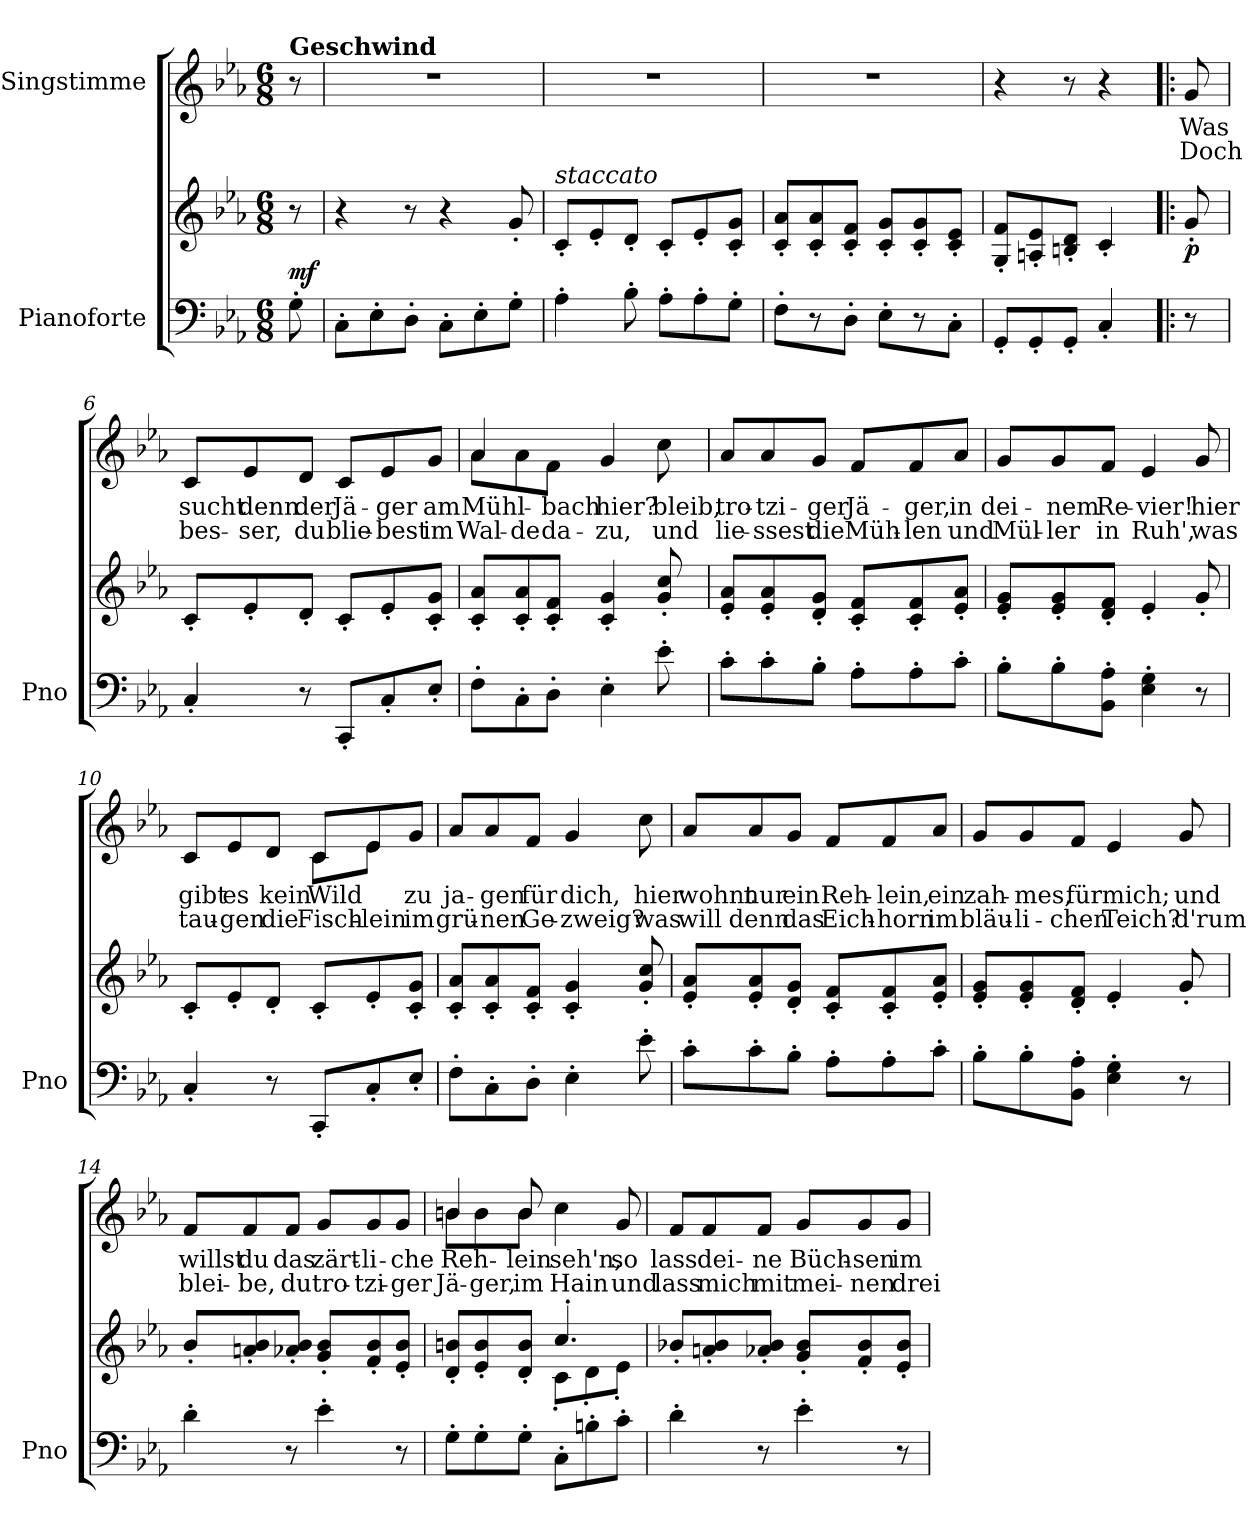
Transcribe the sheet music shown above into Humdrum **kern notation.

**kern	**kern	**dynam	**kern	**text	**text
*part2	*part2	*part2	*part1	*part1	*part1
*staff3	*staff2	*staff2/3	*staff1	*staff1	*staff1
*I"Pianoforte	*	*	*I"Singstimme	*	*
*I'Pno	*	*	*	*	*
*clefF4	*clefG2	*	*clefG2	*	*
*k[b-e-a-]	*k[b-e-a-]	*	*k[b-e-a-]	*	*
*M6/8	*M6/8	*	*M6/8	*	*
*MM130	*MM130	*	*MM130	*	*
=	=	=	=	=	=
!	!	!	!LO:TX:a:B:t=Geschwind	!	!
!	!	!LO:DY:a=2	!	!	!
8G'\	8r	mf	8r	.	.
=1	=1	=1	=1	=1	=1
8C'\L	4r	.	2.r	.	.
8E-'\	.	.	.	.	.
8D'\J	8r	.	.	.	.
8C'\L	4r	.	.	.	.
8E-'\	.	.	.	.	.
8G'\J	8g'/	.	.	.	.
=2	=2	=2	=2	=2	=2
!	!LO:TX:a:i:t=staccato	!	!	!	!
4A-'\	8c'/L	.	2.r	.	.
.	8e-'/	.	.	.	.
8B-'\	8d'/J	.	.	.	.
8A-'\L	8c'/L	.	.	.	.
8A-'\	8e-'/	.	.	.	.
8G'\J	8c/' 8g/'J	.	.	.	.
=3	=3	=3	=3	=3	=3
8F'\L	8c/' 8a-/'L	.	2.r	.	.
8r	8c/' 8a-/'	.	.	.	.
8D'\J	8c/' 8f/'J	.	.	.	.
8E-'\L	8c/' 8g/'L	.	.	.	.
8r	8c/' 8g/'	.	.	.	.
8C'\J	8c/' 8e-/'J	.	.	.	.
=4	=4	=4	=4	=4	=4
8GG'/L	8G/' 8f/'L	.	4r	.	.
8GG'/	8An/' 8e-/'	.	.	.	.
8GG'/J	8Bn/' 8d/'J	.	8r	.	.
4C'/	4c'/	.	4r	.	.
!!LO:LB:g=z
=5!|:	=5!|:	=5!|:	=5!|:	=5!|:	=5!|:
!	!	!LO:DY:b	!	!LO:LY:b	!LO:LY:b
8r	8g'/	p	8g/	Was	Doch
=6	=6	=6	=6	=6	=6
!	!	!	!	!LO:LY:b	!LO:LY:b
4C'/	8c'/L	.	8c/L	sucht	bes-
!	!	!	!	!LO:LY:b	!LO:LY:b
.	8e-'/	.	8e-/	denn	-ser,
!	!	!	!	!LO:LY:b	!LO:LY:b
8r	8d'/J	.	8d/J	der	du
!	!	!	!	!LO:LY:b	!LO:LY:b
8CC'/L	8c'/L	.	8c/L	Jä-	blie-
!	!	!	!	!LO:LY:b	!LO:LY:b
8C'/	8e-'/	.	8e-/	-ger	-best
!	!	!	!	!LO:LY:b	!LO:LY:b
8E-'/J	8c/' 8g/'J	.	8g/J	am	im
=7	=7	=7	=7	=7	=7
!	!	!	!	!LO:LY:b	!LO:LY:b
*	*	*	*^	*	*
8F'\L	8c/' 8a-/'L	.	8a-\L	4a-/	Mühl-	Wal-
!	!	!	!	!	!	!LO:LY:b
8C'\	8c/' 8a-/'	.	8a-\	.	.	-de
!	!	!	!	!	!LO:LY:b	!LO:LY:b
8D'\J	8c/' 8f/'J	.	8f\J	2ryy	-bach	da-
!	!	!	!	!	!LO:LY:b	!LO:LY:b
4E-'\	4c/' 4g/'	.	4g/	.	hier?	-zu,
!	!	!	!	!	!LO:LY:b	!LO:LY:b
8e-'\	8g/' 8cc/'	.	8cc\	.	bleib,	und
*	*	*	*v	*v	*	*
=8	=8	=8	=8	=8	=8
!	!	!	!	!LO:LY:b	!LO:LY:b
8c'\L	8e-/' 8a-/'L	.	8a-/L	tro-	lie-
!	!	!	!	!LO:LY:b	!LO:LY:b
8c'\	8e-/' 8a-/'	.	8a-/	-tzi-	-ssest
!	!	!	!	!LO:LY:b	!LO:LY:b
8B-'\J	8d/' 8g/'J	.	8g/J	-ger	die
!	!	!	!	!LO:LY:b	!LO:LY:b
8A-'\L	8c/' 8f/'L	.	8f/L	Jä-	Müh-
!	!	!	!	!LO:LY:b	!LO:LY:b
8A-'\	8c/' 8f/'	.	8f/	-ger,	-len
!	!	!	!	!LO:LY:b	!LO:LY:b
8c'\J	8e-/' 8a-/'J	.	8a-/J	in	und
!!LO:LB:g=z
=9	=9	=9	=9	=9	=9
!	!	!	!	!LO:LY:b	!LO:LY:b
8B-'\L	8e-/' 8g/'L	.	8g/L	dei-	Mül-
!	!	!	!	!LO:LY:b	!LO:LY:b
8B-'\	8e-/' 8g/'	.	8g/	-nem	-ler
!	!	!	!	!LO:LY:b	!LO:LY:b
8BB-\' 8A-\'J	8d/' 8f/'J	.	8f/J	Re-	in
!	!	!	!	!LO:LY:b	!LO:LY:b
4E-\' 4G\'	4e-'/	.	4e-/	-vier!	Ruh',
!	!	!	!	!LO:LY:b	!LO:LY:b
8r	8g'/	.	8g/	hier	was
=10	=10	=10	=10	=10	=10
!	!	!	!	!LO:LY:b	!LO:LY:b
*	*	*	*^	*	*
4C'/	8c'/L	.	8c/L	4.ryy	gibt	tau-
!	!	!	!	!	!LO:LY:b	!LO:LY:b
.	8e-'/	.	8e-/	.	es	-gen
!	!	!	!	!	!LO:LY:b	!LO:LY:b
8r	8d'/J	.	8d/J	.	kein	die
!	!	!	!	!	!LO:LY:b	!LO:LY:b
8CC'/L	8c'/L	.	8c/L	8c\L	Wild	Fisch-
!	!	!	!	!	!	!LO:LY:b
8C'/	8e-'/	.	8e-/	8e-\J	.	-lein
!	!	!	!	!	!LO:LY:b	!LO:LY:b
8E-'/J	8c/' 8g/'J	.	8g/J	8ryy	zu	im
=11	=11	=11	=11	=11	=11	=11
!	!	!	!	!	!LO:LY:b	!LO:LY:b
*	*	*	*v	*v	*	*
8F'\L	8c/' 8a-/'L	.	8a-/L	ja-	grü-
!	!	!	!	!LO:LY:b	!LO:LY:b
8C'\	8c/' 8a-/'	.	8a-/	-gen	-nen
!	!	!	!	!LO:LY:b	!LO:LY:b
8D'\J	8c/' 8f/'J	.	8f/J	für	Ge-
!	!	!	!	!LO:LY:b	!LO:LY:b
4E-'\	4c/' 4g/'	.	4g/	dich,	-zweig?
!	!	!	!	!LO:LY:b	!LO:LY:b
8e-'\	8g/' 8cc/'	.	8cc\	hier	was
=12	=12	=12	=12	=12	=12
!	!	!	!	!LO:LY:b	!LO:LY:b
8c'\L	8e-/' 8a-/'L	.	8a-/L	wohnt	will
!	!	!	!	!LO:LY:b	!LO:LY:b
8c'\	8e-/' 8a-/'	.	8a-/	nur	denn
!	!	!	!	!LO:LY:b	!LO:LY:b
8B-'\J	8d/' 8g/'J	.	8g/J	ein	das
!	!	!	!	!LO:LY:b	!LO:LY:b
8A-'\L	8c/' 8f/'L	.	8f/L	Reh-	Eich-
!	!	!	!	!LO:LY:b	!LO:LY:b
8A-'\	8c/' 8f/'	.	8f/	-lein,	-horn
!	!	!	!	!LO:LY:b	!LO:LY:b
8c'\J	8e-/' 8a-/'J	.	8a-/J	ein	im
!!LO:LB:g=z
=13	=13	=13	=13	=13	=13
!	!	!	!	!LO:LY:b	!LO:LY:b
8B-'\L	8e-/' 8g/'L	.	8g/L	zah-	bläu-
!	!	!	!	!LO:LY:b	!LO:LY:b
8B-'\	8e-/' 8g/'	.	8g/	-mes,	-li-
!	!	!	!	!LO:LY:b	!LO:LY:b
8BB-\' 8A-\'J	8d/' 8f/'J	.	8f/J	für	-chen
!	!	!	!	!LO:LY:b	!LO:LY:b
4E-\' 4G\'	4e-'/	.	4e-/	mich;	Teich?
!	!	!	!	!LO:LY:b	!LO:LY:b
8r	8g'/	.	8g/	und	d'rum
=14	=14	=14	=14	=14	=14
!	!	!	!	!LO:LY:b	!LO:LY:b
4d'\	8b-'/L	.	8f/L	willst	blei-
!	!	!	!	!LO:LY:b	!LO:LY:b
.	8an/' 8b-/'	.	8f/	du	-be,
!	!	!	!	!LO:LY:b	!LO:LY:b
8r	8a-X/' 8b-/'J	.	8f/J	das	du
!	!	!	!	!LO:LY:b	!LO:LY:b
4e-'\	8g/' 8b-/'L	.	8g/L	zärt-	tro-
!	!	!	!	!LO:LY:b	!LO:LY:b
.	8f/' 8b-/'	.	8g/	-li-	-tzi-
!	!	!	!	!LO:LY:b	!LO:LY:b
8r	8e-/' 8b-/'J	.	8g/J	-che	-ger
=15	=15	=15	=15	=15	=15
*	*^	*	*	*	*
!	!	!	!	!	!LO:LY:b	!LO:LY:b
*	*	*	*	*^	*	*
8G'\L	8d/' 8bn/'L	4.ryy	.	8bn\L	4b/	Reh-	Jä-
!	!	!	!	!	!	!	!LO:LY:b
8G'\	8e-/' 8b/'	.	.	8b\	.	.	-ger,
!	!	!	!	!	!	!LO:LY:b	!LO:LY:b
8G'\J	8d/' 8b/'J	.	.	8b\J	8b/	-lein	im
!	!	!	!	!	!	!LO:LY:b	!LO:LY:b
8C'\L	4.cc'/	8c'\L	.	4cc\	8ryy	seh'n,	Hain
8Bn'\	.	8d'\	.	.	4ryy	.	.
!	!	!	!	!	!	!LO:LY:b	!LO:LY:b
8c'\J	.	8e-'\J	.	8g/	.	so	und
*	*	*	*	*v	*v	*	*
!!LO:PB:g=z
=16	=16	=16	=16	=16	=16	=16
!	!	!	!	!	!LO:LY:b	!LO:LY:b
*	*v	*v	*	*	*	*
4d'\	8b-X'/L	.	8f/L	lass	lass
!	!	!	!	!LO:LY:b	!LO:LY:b
.	8an/' 8b-/'	.	8f/	dei-	mich
!	!	!	!	!LO:LY:b	!LO:LY:b
8r	8a-X/' 8b-/'J	.	8f/J	-ne	mit
!	!	!	!	!LO:LY:b	!LO:LY:b
4e-'\	8g/' 8b-/'L	.	8g/L	Büch-	mei-
!	!	!	!	!LO:LY:b	!LO:LY:b
.	8f/' 8b-/'	.	8g/	-sen	-nen
!	!	!	!	!LO:LY:b	!LO:LY:b
8r	8e-/' 8b-/'J	.	8g/J	im	drei
=	=	=	=	=	=
*-	*-	*-	*-	*-	*-
